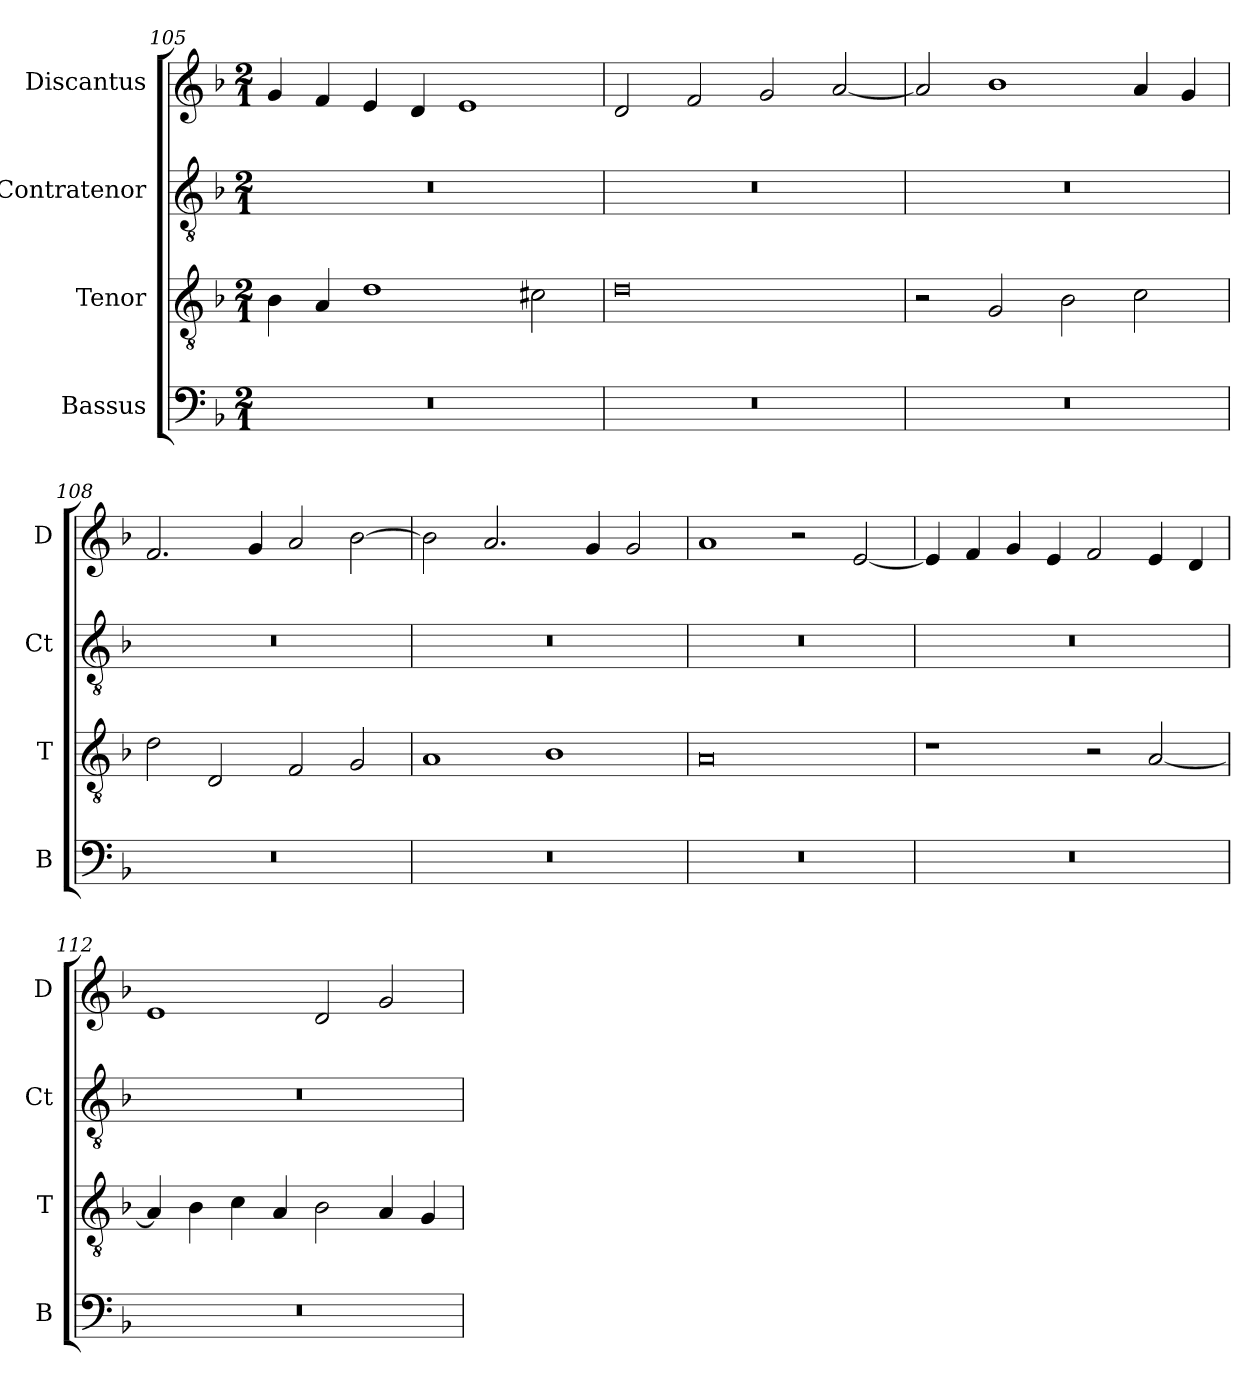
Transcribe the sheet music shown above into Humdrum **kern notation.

**kern	**kern	**kern	**kern
*part4	*part3	*part2	*part1
*staff4	*staff3	*staff2	*staff1
*I"Bassus	*I"Tenor	*I"Contratenor	*I"Discantus
*I'B	*I'T	*I'Ct	*I'D
*clefF4	*clefGv2	*clefGv2	*clefG2
*k[b-]	*k[b-]	*k[b-]	*k[b-]
*M2/1	*M2/1	*M2/1	*M2/1
=105	=105	=105	=105
0r	4B-\	0r	4g/
.	4A/	.	4f/
.	1d	.	4e/
.	.	.	4d/
.	.	.	1e
.	2c#X\	.	.
=106	=106	=106	=106
0r	0d	0r	2d/
.	.	.	2f/
.	.	.	2g/
.	.	.	[2a/
=107	=107	=107	=107
0r	2r	0r	2a/]
.	2G/	.	1b-
.	2B-\	.	.
.	2c\	.	4a/
.	.	.	4g/
=108	=108	=108	=108
0r	2d\	0r	2.f/
.	2D/	.	.
.	.	.	4g/
.	2F/	.	2a/
.	2G/	.	[2b-\
=109	=109	=109	=109
0r	1A	0r	2b-\]
.	.	.	2.a/
.	1B-	.	.
.	.	.	4g/
.	.	.	2g/
=110	=110	=110	=110
0r	0A	0r	1a
.	.	.	2r
.	.	.	[2e/
=111	=111	=111	=111
0r	1r	0r	4e/]
.	.	.	4f/
.	.	.	4g/
.	.	.	4e/
.	2r	.	2f/
.	[2A/	.	4e/
.	.	.	4d/
=112	=112	=112	=112
0r	4A/]	0r	1e
.	4B-\	.	.
.	4c\	.	.
.	4A/	.	.
.	2B-\	.	2d/
.	4A/	.	2g/
.	4G/	.	.
=	=	=	=
*-	*-	*-	*-
